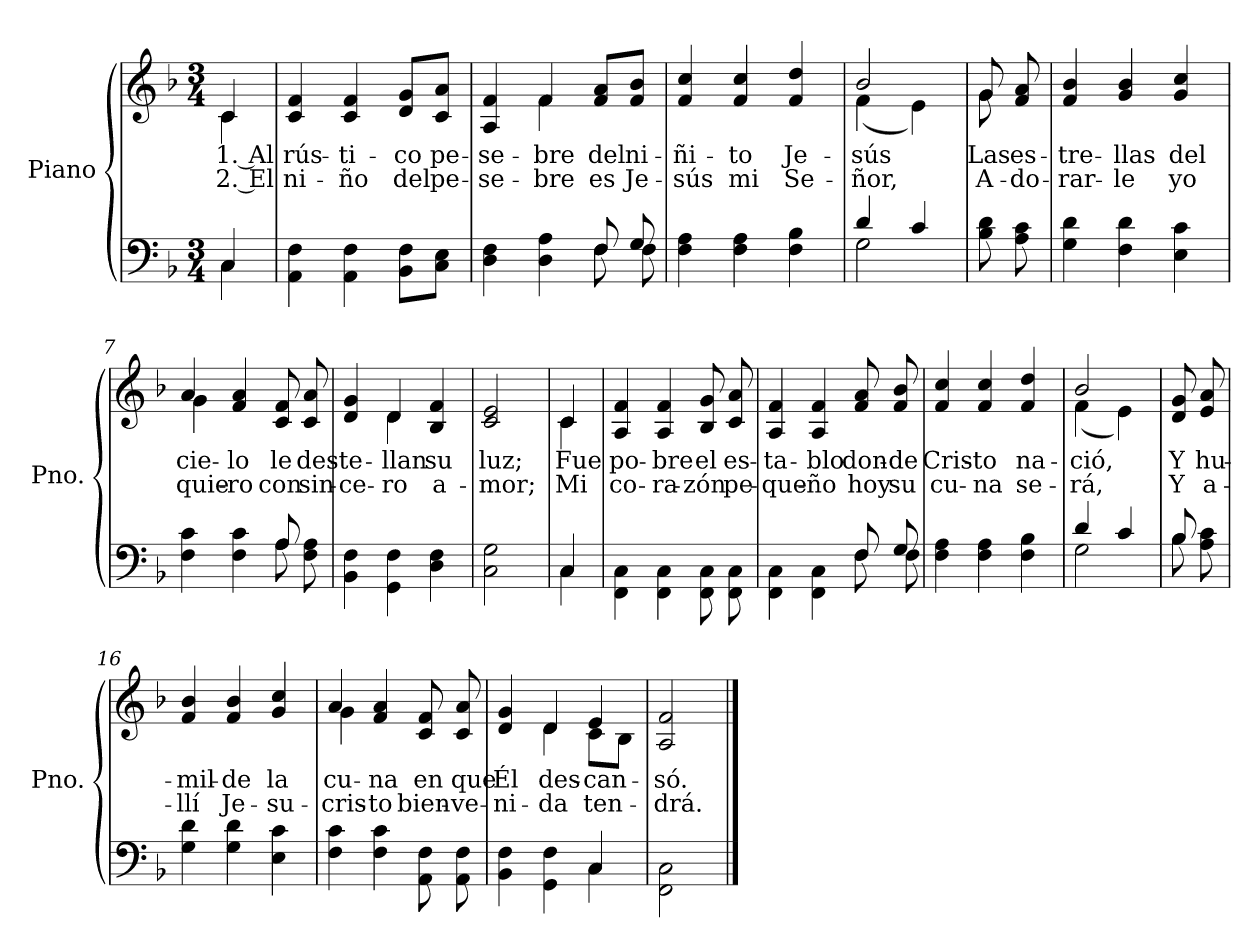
**kern	**kern	**text	**text
*part1	*part1	*part1	*part1
*staff2	*staff1	*staff1	*staff1
*I"Piano	*	*	*
*I'Pno.	*	*	*
*stria5	*stria5	*	*
*clefF4	*clefG2	*	*
*k[b-]	*k[b-]	*	*
*M3/4	*M3/4	*	*
=	=	=	=
*^	*	*	*
!	!	!	!LO:LY:b	!LO:LY:b
*	*	*^	*	*
4C/	4C\	4c/	4c\	1. Al	2. El
=1	=1	=1	=1	=1	=1
!	!	!	!	!LO:LY:b	!LO:LY:b
*v	*v	*	*	*	*
*	*v	*v	*	*
4AA\ 4F\	4c/ 4f/	rús-	ni-
!	!	!LO:LY:b	!LO:LY:b
4AA\ 4F\	4c/ 4f/	-ti-	-ño
!	!	!LO:LY:b	!LO:LY:b
8BB-\ 8F\L	8d/ 8g/L	-co	del
!	!	!LO:LY:b	!LO:LY:b
8C\ 8E\J	8c/ 8a/J	pe-	pe-
=2	=2	=2	=2
*^	*	*	*
!	!	!	!LO:LY:b	!LO:LY:b
*	*	*^	*	*
4D\ 4F\	2ryy	4A/ 4f/	4ryy	-se-	-se-
!	!	!	!	!LO:LY:b	!LO:LY:b
4D\ 4A\	.	4f/	4f\	-bre	-bre
!	!	!	!	!LO:LY:b	!LO:LY:b
8F/	8F\	8f/ 8a/L	4ryy	del	es
!	!	!	!	!LO:LY:b	!LO:LY:b
8G/	8F\	8f/ 8b-/J	.	ni-	Je-
*	*	*v	*v	*	*
=3	=3	=3	=3	=3
!	!	!	!LO:LY:b	!LO:LY:b
*v	*v	*	*	*
4F\ 4A\	4f/ 4cc/	-ñi-	-sús
!	!	!LO:LY:b	!LO:LY:b
4F\ 4A\	4f/ 4cc/	-to	mi
!	!	!LO:LY:b	!LO:LY:b
4F\ 4B-\	4f/ 4dd/	Je-	Se-
=4	=4	=4	=4
*^	*	*	*
!	!	!	!LO:LY:b	!LO:LY:b
*	*	*^	*	*
4d/	2G\	2b-/	(4f\	-sús	-ñor,
4c/	.	.	4e\)	.	.
*v	*v	*	*	*	*
!!LO:LB:g=z	!!
=5	=5	=5	=5	=5
!	!	!	!LO:LY:b	!LO:LY:b
8B-\ 8d\	8g/	8g\	Las	A-
!	!	!	!LO:LY:b	!LO:LY:b
8A\ 8c\	8f/ 8a/	8ryy	es-	-do-
=6	=6	=6	=6	=6
!	!	!	!LO:LY:b	!LO:LY:b
*	*v	*v	*	*
4G\ 4d\	4f/ 4b-/	-tre-	-rar-
!	!	!LO:LY:b	!LO:LY:b
4F\ 4d\	4g/ 4b-/	-llas	-le
!	!	!LO:LY:b	!LO:LY:b
4E\ 4c\	4g/ 4cc/	del	yo
=7	=7	=7	=7
*^	*	*	*
!	!	!	!LO:LY:b	!LO:LY:b
*	*	*^	*	*
4F\ 4c\	2ryy	4a/	4g\	cie-	quie-
!	!	!	!	!LO:LY:b	!LO:LY:b
4F\ 4c\	.	4f/ 4a/	2ryy	-lo	-ro
!	!	!	!	!LO:LY:b	!LO:LY:b
8A/	8A\	8c/ 8f/	.	le	con
!	!	!	!	!LO:LY:b	!LO:LY:b
8F\ 8A\	8ryy	8c/ 8a/	.	des-	sin-
=8	=8	=8	=8	=8	=8
!	!	!	!	!LO:LY:b	!LO:LY:b
*v	*v	*	*	*	*
4BB-\ 4F\	4d/ 4g/	4ryy	-te-	-ce-
!	!	!	!LO:LY:b	!LO:LY:b
4GG\ 4F\	4d/	4d\	-llan	-ro
!	!	!	!LO:LY:b	!LO:LY:b
4D\ 4F\	4B-/ 4f/	4ryy	su	a-
=9	=9	=9	=9	=9
!	!	!	!LO:LY:b	!LO:LY:b
*	*v	*v	*	*
2C\ 2G\	2c/ 2e/	luz;	-mor;
!!LO:LB:g=z
=10	=10	=10	=10
*^	*	*	*
!	!	!	!LO:LY:b	!LO:LY:b
*	*	*^	*	*
4C/	4C\	4c/	4c\	Fue	Mi
=11	=11	=11	=11	=11	=11
!	!	!	!	!LO:LY:b	!LO:LY:b
*v	*v	*	*	*	*
*	*v	*v	*	*
4FF\ 4C\	4A/ 4f/	po-	co-
!	!	!LO:LY:b	!LO:LY:b
4FF\ 4C\	4A/ 4f/	-bre	-ra-
!	!	!LO:LY:b	!LO:LY:b
8FF\ 8C\	8B-/ 8g/	el	-zón
!	!	!LO:LY:b	!LO:LY:b
8FF\ 8C\	8c/ 8a/	es-	pe-
=12	=12	=12	=12
*^	*	*	*
!	!	!	!LO:LY:b	!LO:LY:b
4FF\ 4C\	2ryy	4A/ 4f/	-ta-	-que-
!	!	!	!LO:LY:b	!LO:LY:b
4FF\ 4C\	.	4A/ 4f/	-blo	-ño
!	!	!	!LO:LY:b	!LO:LY:b
8F/	8F\	8f/ 8a/	don-	hoy
!	!	!	!LO:LY:b	!LO:LY:b
8G/	8F\	8f/ 8b-/	-de	su
=13	=13	=13	=13	=13
!	!	!	!LO:LY:b	!LO:LY:b
*v	*v	*	*	*
4F\ 4A\	4f/ 4cc/	Cris-	cu-
!	!	!LO:LY:b	!LO:LY:b
4F\ 4A\	4f/ 4cc/	-to	-na
!	!	!LO:LY:b	!LO:LY:b
4F\ 4B-\	4f/ 4dd/	na-	se-
=14	=14	=14	=14
*^	*	*	*
!	!	!	!LO:LY:b	!LO:LY:b
*	*	*^	*	*
4d/	2G\	2b-/	(4f\	-ció,	-rá,
4c/	.	.	4e\)	.	.
!!LO:LB:g=z
=15	=15	=15	=15	=15	=15
!	!	!	!	!LO:LY:b	!LO:LY:b
*	*	*v	*v	*	*
8B-/	8B-\	8d/ 8g/	Y	Y
!	!	!	!LO:LY:b	!LO:LY:b
8A\ 8c\	8ryy	8e/ 8a/	hu-	a-
=16	=16	=16	=16	=16
!	!	!	!LO:LY:b	!LO:LY:b
*v	*v	*	*	*
4G\ 4d\	4f/ 4b-/	-mil-	-llí
!	!	!LO:LY:b	!LO:LY:b
4G\ 4d\	4f/ 4b-/	-de	Je-
!	!	!LO:LY:b	!LO:LY:b
4E\ 4c\	4g/ 4cc/	la	-su-
=17	=17	=17	=17
!	!	!LO:LY:b	!LO:LY:b
*	*^	*	*
4F\ 4c\	4a/	4g\	cu-	-cris-
!	!	!	!LO:LY:b	!LO:LY:b
4F\ 4c\	4f/ 4a/	2ryy	-na	-to
!	!	!	!LO:LY:b	!LO:LY:b
8AA\ 8F\	8c/ 8f/	.	en	bien-
!	!	!	!LO:LY:b	!LO:LY:b
8AA\ 8F\	8c/ 8a/	.	que	-ve-
=18	=18	=18	=18	=18
*^	*	*	*	*
!	!	!	!	!LO:LY:b	!LO:LY:b
4BB-\ 4F\	2ryy	4d/ 4g/	4ryy	Él	-ni-
!	!	!	!	!LO:LY:b	!LO:LY:b
4GG\ 4F\	.	4d/	4d\	des-	-da
!	!	!	!	!LO:LY:b	!LO:LY:b
4C/	4C\	4e/	8c\L	-can-	ten-
.	.	.	8B-\J	.	.
*v	*v	*	*	*	*
=19	=19	=19	=19	=19
!	!	!	!LO:LY:b	!LO:LY:b
*	*v	*v	*	*
2FF\ 2C\	2A/ 2f/	-só.	-drá.
==	==	==	==
*-	*-	*-	*-
